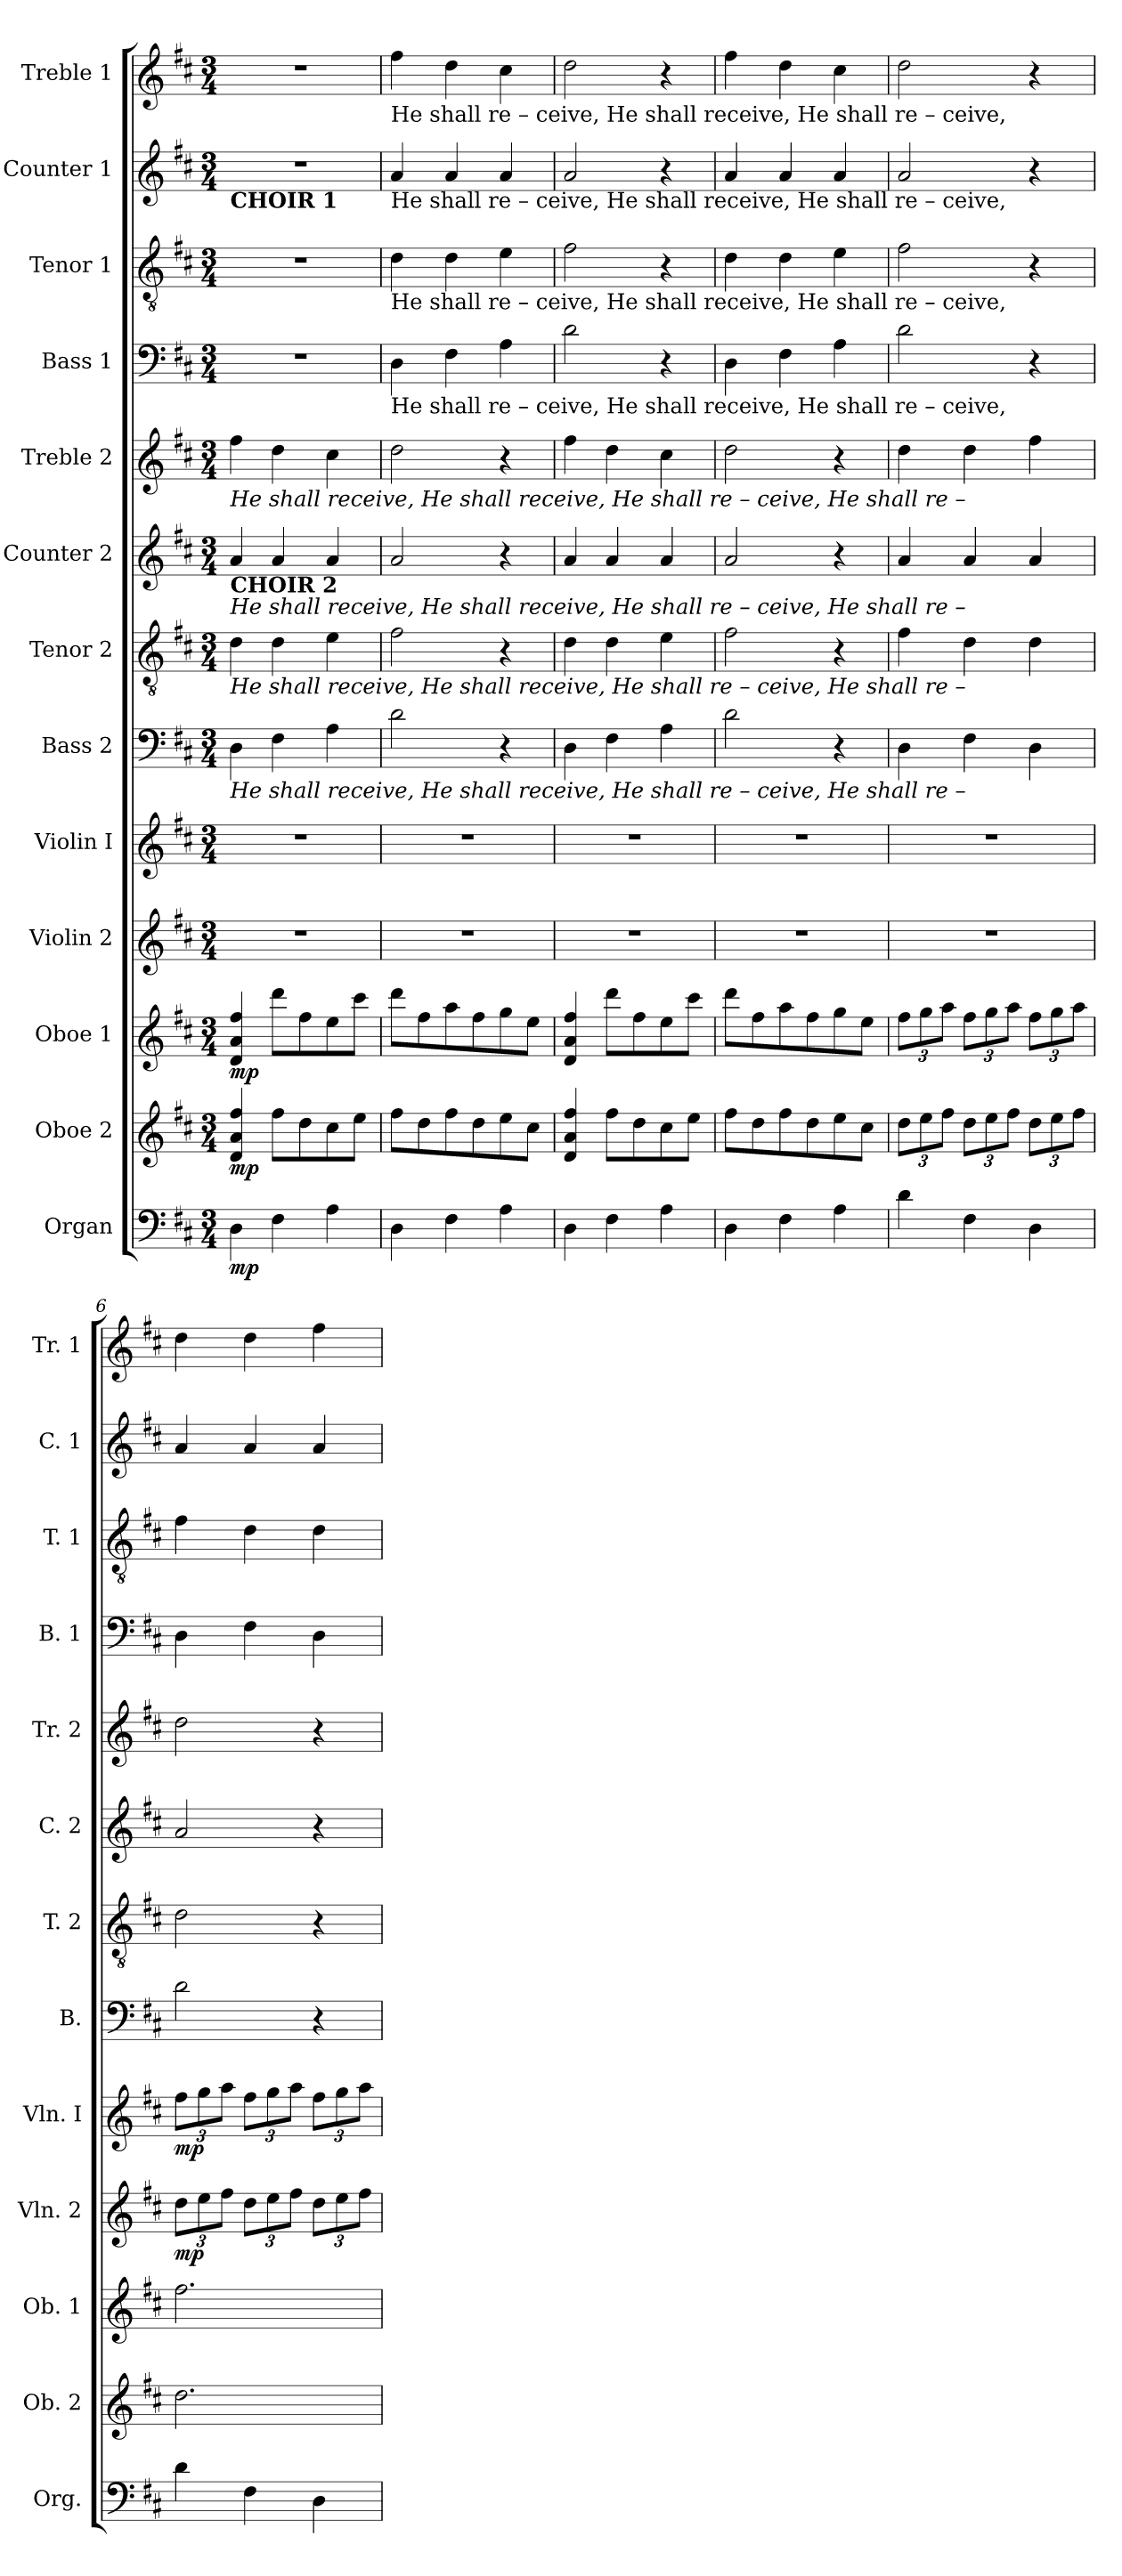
**kern	**dynam	**kern	**dynam	**kern	**dynam	**kern	**dynam	**kern	**dynam	**kern	**kern	**kern	**kern	**kern	**kern	**kern	**kern
*part13	*part13	*part12	*part12	*part11	*part11	*part10	*part10	*part9	*part9	*part8	*part7	*part6	*part5	*part4	*part3	*part2	*part1
*staff13	*staff13	*staff12	*staff12	*staff11	*staff11	*staff10	*staff10	*staff9	*staff9	*staff8	*staff7	*staff6	*staff5	*staff4	*staff3	*staff2	*staff1
*I"Organ	*	*I"Oboe 2	*	*I"Oboe 1	*	*I"Violin 2	*	*I"Violin  I	*	*I"Bass 2	*I"Tenor 2	*I"Counter 2	*I"Treble 2	*I"Bass 1	*I"Tenor 1	*I"Counter 1	*I"Treble 1
*I'Org.	*	*I'Ob. 2	*	*I'Ob. 1	*	*I'Vln. 2	*	*I'Vln.  I	*	*I'B.	*I'T. 2	*I'C. 2	*I'Tr. 2	*I'B. 1	*I'T. 1	*I'C. 1	*I'Tr. 1
*clefF4	*	*clefG2	*	*clefG2	*	*clefG2	*	*clefG2	*	*clefF4	*clefGv2	*clefG2	*clefG2	*clefF4	*clefGv2	*clefG2	*clefG2
*k[f#c#]	*	*k[f#c#]	*	*k[f#c#]	*	*k[f#c#]	*	*k[f#c#]	*	*k[f#c#]	*k[f#c#]	*k[f#c#]	*k[f#c#]	*k[f#c#]	*k[f#c#]	*k[f#c#]	*k[f#c#]
*M3/4	*	*M3/4	*	*M3/4	*	*M3/4	*	*M3/4	*	*M3/4	*M3/4	*M3/4	*M3/4	*M3/4	*M3/4	*M3/4	*M3/4
*MM80	*	*MM80	*	*MM80	*	*MM80	*	*MM80	*	*MM80	*MM80	*MM80	*MM80	*MM80	*MM80	*MM80	*MM80
=1	=1	=1	=1	=1	=1	=1	=1	=1	=1	=1	=1	=1	=1	=1	=1	=1	=1
!	!	!	!	!	!	!	!	!	!	!	!	!	!	!	!	!LO:TX:b:B:t=CHOIR 1	!
!	!	!	!	!	!	!	!	!	!	!	!	!	!LO:TX:b:i:t=He shall receive,                He shall receive,                   He     shall    re    –   ceive,                           He     shall     re   –	!	!	!	!
!	!	!	!	!	!	!	!	!	!	!	!	!LO:TX:b:B:t=CHOIR 2	!	!	!	!	!
!	!	!	!	!	!	!	!	!	!	!	!	!LO:TX:b:i:t=He shall receive,                He shall receive,                   He     shall    re    –   ceive,                           He     shall     re   –	!	!	!	!	!
!	!	!	!	!	!	!	!	!	!	!	!LO:TX:b:i:t=He shall receive,                He shall receive,                   He     shall    re    –   ceive,                           He     shall     re   –	!	!	!	!	!	!
!	!	!	!	!	!	!	!	!	!	!LO:TX:b:i:t=He shall receive,                He shall receive,                   He     shall    re    –   ceive,                           He     shall     re   –	!	!	!	!	!	!	!
!	!LO:DY:b	!	!LO:DY:b	!	!LO:DY:b	!	!	!	!	!	!	!	!	!	!	!	!
4D\	mp	4d/ 4a/ 4ff#/	mp	4d/ 4a/ 4ff#/	mp	2.r	.	2.r	.	4D\	4d\	4a/	4ff#\	2.r	2.r	2.r	2.r
4F#\	.	8ff#\L	.	8ddd\L	.	.	.	.	.	4F#\	4d\	4a/	4dd\	.	.	.	.
.	.	8dd\	.	8ff#\	.	.	.	.	.	.	.	.	.	.	.	.	.
4A\	.	8cc#\	.	8ee\	.	.	.	.	.	4A\	4e\	4a/	4cc#\	.	.	.	.
.	.	8ee\J	.	8ccc#\J	.	.	.	.	.	.	.	.	.	.	.	.	.
=2	=2	=2	=2	=2	=2	=2	=2	=2	=2	=2	=2	=2	=2	=2	=2	=2	=2
!	!	!	!	!	!	!	!	!	!	!	!	!	!	!	!	!	!LO:TX:b:t=He  shall  re – ceive,               He  shall  receive,                                   He     shall      re    –    ceive,
!	!	!	!	!	!	!	!	!	!	!	!	!	!	!	!	!LO:TX:b:t=He  shall  re – ceive,               He  shall  receive,                                   He     shall      re    –    ceive,	!
!	!	!	!	!	!	!	!	!	!	!	!	!	!	!	!LO:TX:b:t=He  shall  re – ceive,               He  shall  receive,                                   He     shall      re    –    ceive,	!	!
!	!	!	!	!	!	!	!	!	!	!	!	!	!	!LO:TX:b:t=He  shall  re – ceive,               He  shall  receive,                                   He     shall      re    –    ceive,	!	!	!
4D\	.	8ff#\L	.	8ddd\L	.	2.r	.	2.r	.	2d\	2f#\	2a/	2dd\	4D\	4d\	4a/	4ff#\
.	.	8dd\	.	8ff#\	.	.	.	.	.	.	.	.	.	.	.	.	.
4F#\	.	8ff#\	.	8aa\	.	.	.	.	.	.	.	.	.	4F#\	4d\	4a/	4dd\
.	.	8dd\	.	8ff#\	.	.	.	.	.	.	.	.	.	.	.	.	.
4A\	.	8ee\	.	8gg\	.	.	.	.	.	4r	4r	4r	4r	4A\	4e\	4a/	4cc#\
.	.	8cc#\J	.	8ee\J	.	.	.	.	.	.	.	.	.	.	.	.	.
=3	=3	=3	=3	=3	=3	=3	=3	=3	=3	=3	=3	=3	=3	=3	=3	=3	=3
4D\	.	4d/ 4a/ 4ff#/	.	4d/ 4a/ 4ff#/	.	2.r	.	2.r	.	4D\	4d\	4a/	4ff#\	2d\	2f#\	2a/	2dd\
4F#\	.	8ff#\L	.	8ddd\L	.	.	.	.	.	4F#\	4d\	4a/	4dd\	.	.	.	.
.	.	8dd\	.	8ff#\	.	.	.	.	.	.	.	.	.	.	.	.	.
4A\	.	8cc#\	.	8ee\	.	.	.	.	.	4A\	4e\	4a/	4cc#\	4r	4r	4r	4r
.	.	8ee\J	.	8ccc#\J	.	.	.	.	.	.	.	.	.	.	.	.	.
=4	=4	=4	=4	=4	=4	=4	=4	=4	=4	=4	=4	=4	=4	=4	=4	=4	=4
4D\	.	8ff#\L	.	8ddd\L	.	2.r	.	2.r	.	2d\	2f#\	2a/	2dd\	4D\	4d\	4a/	4ff#\
.	.	8dd\	.	8ff#\	.	.	.	.	.	.	.	.	.	.	.	.	.
4F#\	.	8ff#\	.	8aa\	.	.	.	.	.	.	.	.	.	4F#\	4d\	4a/	4dd\
.	.	8dd\	.	8ff#\	.	.	.	.	.	.	.	.	.	.	.	.	.
4A\	.	8ee\	.	8gg\	.	.	.	.	.	4r	4r	4r	4r	4A\	4e\	4a/	4cc#\
.	.	8cc#\J	.	8ee\J	.	.	.	.	.	.	.	.	.	.	.	.	.
=5	=5	=5	=5	=5	=5	=5	=5	=5	=5	=5	=5	=5	=5	=5	=5	=5	=5
*	*	*Xbrackettup	*	*Xbrackettup	*	*	*	*	*	*	*	*	*	*	*	*	*
4d\	.	12dd\L	.	12ff#\L	.	2.r	.	2.r	.	4D\	4f#\	4a/	4dd\	2d\	2f#\	2a/	2dd\
.	.	12ee\	.	12gg\	.	.	.	.	.	.	.	.	.	.	.	.	.
.	.	12ff#\J	.	12aa\J	.	.	.	.	.	.	.	.	.	.	.	.	.
4F#\	.	12dd\L	.	12ff#\L	.	.	.	.	.	4F#\	4d\	4a/	4dd\	.	.	.	.
.	.	12ee\	.	12gg\	.	.	.	.	.	.	.	.	.	.	.	.	.
.	.	12ff#\J	.	12aa\J	.	.	.	.	.	.	.	.	.	.	.	.	.
4D\	.	12dd\L	.	12ff#\L	.	.	.	.	.	4D\	4d\	4a/	4ff#\	4r	4r	4r	4r
.	.	12ee\	.	12gg\	.	.	.	.	.	.	.	.	.	.	.	.	.
.	.	12ff#\J	.	12aa\J	.	.	.	.	.	.	.	.	.	.	.	.	.
=6	=6	=6	=6	=6	=6	=6	=6	=6	=6	=6	=6	=6	=6	=6	=6	=6	=6
*	*	*	*	*	*	*Xbrackettup	*	*Xbrackettup	*	*	*	*	*	*	*	*	*
!	!	!	!	!	!	!	!LO:DY:b	!	!LO:DY:b	!	!	!	!	!	!	!	!
4d\	.	2.dd\	.	2.ff#\	.	12dd\L	mp	12ff#\L	mp	2d\	2d\	2a/	2dd\	4D\	4f#\	4a/	4dd\
.	.	.	.	.	.	12ee\	.	12gg\	.	.	.	.	.	.	.	.	.
.	.	.	.	.	.	12ff#\J	.	12aa\J	.	.	.	.	.	.	.	.	.
4F#\	.	.	.	.	.	12dd\L	.	12ff#\L	.	.	.	.	.	4F#\	4d\	4a/	4dd\
.	.	.	.	.	.	12ee\	.	12gg\	.	.	.	.	.	.	.	.	.
.	.	.	.	.	.	12ff#\J	.	12aa\J	.	.	.	.	.	.	.	.	.
4D\	.	.	.	.	.	12dd\L	.	12ff#\L	.	4r	4r	4r	4r	4D\	4d\	4a/	4ff#\
.	.	.	.	.	.	12ee\	.	12gg\	.	.	.	.	.	.	.	.	.
.	.	.	.	.	.	12ff#\J	.	12aa\J	.	.	.	.	.	.	.	.	.
=	=	=	=	=	=	=	=	=	=	=	=	=	=	=	=	=	=
*-	*-	*-	*-	*-	*-	*-	*-	*-	*-	*-	*-	*-	*-	*-	*-	*-	*-
